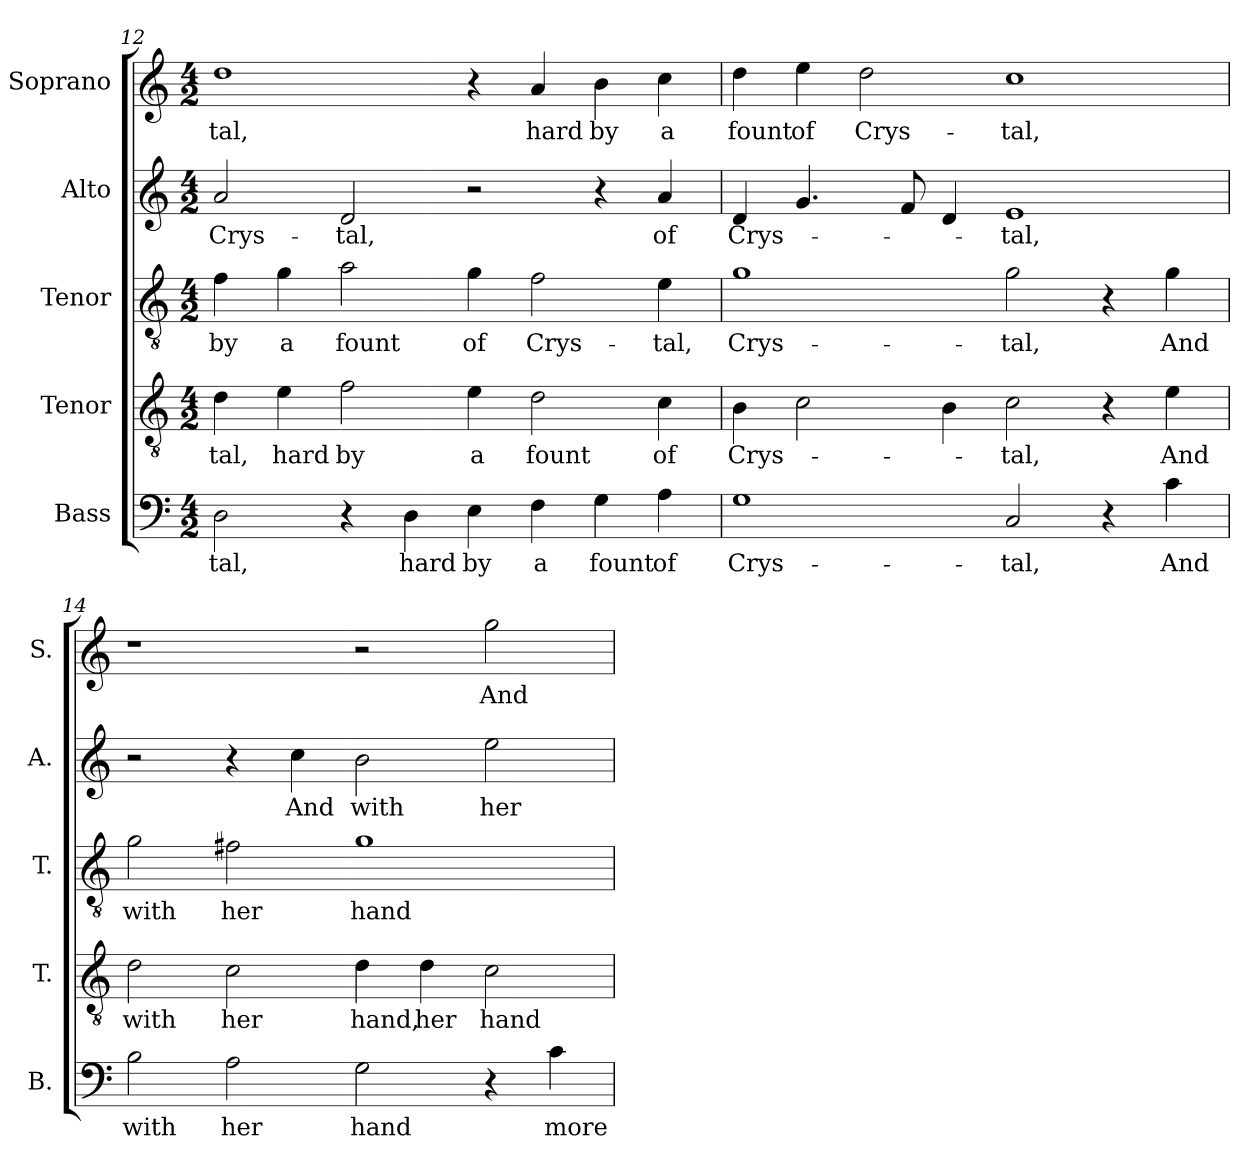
**kern	**text	**kern	**text	**kern	**text	**kern	**text	**kern	**text
*part5	*part5	*part4	*part4	*part3	*part3	*part2	*part2	*part1	*part1
*staff5	*staff5	*staff4	*staff4	*staff3	*staff3	*staff2	*staff2	*staff1	*staff1
*I"Bass	*	*I"Tenor	*	*I"Tenor	*	*I"Alto	*	*I"Soprano	*
*I'B.	*	*I'T.	*	*I'T.	*	*I'A.	*	*I'S.	*
!!LO:PB:g=z
*clefF4	*	*clefGv2	*	*clefGv2	*	*clefG2	*	*clefG2	*
*	*	*ITrd7c12	*	*ITrd7c12	*	*	*	*	*
*k[]	*	*k[]	*	*k[]	*	*k[]	*	*k[]	*
*C:	*	*C:	*	*C:	*	*C:	*	*C:	*
*M4/2	*	*M4/2	*	*M4/2	*	*M4/2	*	*M4/2	*
=12	=12	=12	=12	=12	=12	=12	=12	=12	=12
!	!LO:LY:b:color=#000000	!	!	!	!	!	!	!	!
!	!	!	!LO:LY:b:color=#000000	!	!	!	!	!	!
!	!	!	!	!	!LO:LY:b:color=#000000	!	!	!	!
!	!	!	!	!	!	!	!LO:LY:b:color=#000000	!	!
!	!	!	!	!	!	!	!	!	!LO:LY:b:color=#000000
2Di\	-tal,	4Di\	-tal,	4Fi\	by	2ai/	Crys-	1ddi	-tal,
!	!	!	!LO:LY:b:color=#000000	!	!	!	!	!	!
!	!	!	!	!	!LO:LY:b:color=#000000	!	!	!	!
.	.	4Ei\	hard	4Gi\	a	.	.	.	.
!	!	!	!LO:LY:b:color=#000000	!	!	!	!	!	!
!	!	!	!	!	!LO:LY:b:color=#000000	!	!	!	!
!	!	!	!	!	!	!	!LO:LY:b:color=#000000	!	!
4r	.	2Fi\	by	2Ai\	fount	2di/	-tal,	.	.
!	!LO:LY:b:color=#000000	!	!	!	!	!	!	!	!
4Di\	hard	.	.	.	.	.	.	.	.
!	!LO:LY:b:color=#000000	!	!	!	!	!	!	!	!
!	!	!	!LO:LY:b:color=#000000	!	!	!	!	!	!
!	!	!	!	!	!LO:LY:b:color=#000000	!	!	!	!
4Ei\	by	4Ei\	a	4Gi\	of	2r	.	4r	.
!	!LO:LY:b:color=#000000	!	!	!	!	!	!	!	!
!	!	!	!LO:LY:b:color=#000000	!	!	!	!	!	!
!	!	!	!	!	!LO:LY:b:color=#000000	!	!	!	!
!	!	!	!	!	!	!	!	!	!LO:LY:b:color=#000000
4Fi\	a	2Di\	fount	2Fi\	Crys-	.	.	4ai/	hard
!	!LO:LY:b:color=#000000	!	!	!	!	!	!	!	!
!	!	!	!	!	!	!	!	!	!LO:LY:b:color=#000000
4Gi\	fount	.	.	.	.	4r	.	4bi\	by
!	!LO:LY:b:color=#000000	!	!	!	!	!	!	!	!
!	!	!	!LO:LY:b:color=#000000	!	!	!	!	!	!
!	!	!	!	!	!LO:LY:b:color=#000000	!	!	!	!
!	!	!	!	!	!	!	!LO:LY:b:color=#000000	!	!
!	!	!	!	!	!	!	!	!	!LO:LY:b:color=#000000
4Ai\	of	4Ci\	of	4Ei\	-tal,	4ai/	of	4cci\	a
=13	=13	=13	=13	=13	=13	=13	=13	=13	=13
!	!LO:LY:b:color=#000000	!	!	!	!	!	!	!	!
!	!	!	!LO:LY:b:color=#000000	!	!	!	!	!	!
!	!	!	!	!	!LO:LY:b:color=#000000	!	!	!	!
!	!	!	!	!	!	!	!LO:LY:b:color=#000000	!	!
!	!	!	!	!	!	!	!	!	!LO:LY:b:color=#000000
1Gi	Crys-	4BBi\	Crys-	1Gi	Crys-	4di/	Crys-	4ddi\	fount
!	!	!	!	!	!	!	!	!	!LO:LY:b:color=#000000
.	.	2Ci\	.	.	.	4.gi/	.	4eei\	of
!	!	!	!	!	!	!	!	!	!LO:LY:b:color=#000000
.	.	.	.	.	.	.	.	2ddi\	Crys-
.	.	.	.	.	.	8fi/	.	.	.
.	.	4BBi\	.	.	.	4di/	.	.	.
!	!LO:LY:b:color=#000000	!	!	!	!	!	!	!	!
!	!	!	!LO:LY:b:color=#000000	!	!	!	!	!	!
!	!	!	!	!	!LO:LY:b:color=#000000	!	!	!	!
!	!	!	!	!	!	!	!LO:LY:b:color=#000000	!	!
!	!	!	!	!	!	!	!	!	!LO:LY:b:color=#000000
2Ci/	-tal,	2Ci\	-tal,	2Gi\	-tal,	1ei	-tal,	1cci	-tal,
4r	.	4r	.	4r	.	.	.	.	.
!	!LO:LY:b:color=#000000	!	!	!	!	!	!	!	!
!	!	!	!LO:LY:b:color=#000000	!	!	!	!	!	!
!	!	!	!	!	!LO:LY:b:color=#000000	!	!	!	!
4ci\	And	4Ei\	And	4Gi\	And	.	.	.	.
=14	=14	=14	=14	=14	=14	=14	=14	=14	=14
!	!LO:LY:b:color=#000000	!	!	!	!	!	!	!	!
!	!	!	!LO:LY:b:color=#000000	!	!	!	!	!	!
!	!	!	!	!	!LO:LY:b:color=#000000	!	!	!	!
2Bi\	with	2Di\	with	2Gi\	with	2r	.	1r	.
!	!LO:LY:b:color=#000000	!	!	!	!	!	!	!	!
!	!	!	!LO:LY:b:color=#000000	!	!	!	!	!	!
!	!	!	!	!	!LO:LY:b:color=#000000	!	!	!	!
2Ai\	her	2Ci\	her	2F#Xi\	her	4r	.	.	.
!	!	!	!	!	!	!	!LO:LY:b:color=#000000	!	!
.	.	.	.	.	.	4cci\	And	.	.
!	!LO:LY:b:color=#000000	!	!	!	!	!	!	!	!
!	!	!	!LO:LY:b:color=#000000	!	!	!	!	!	!
!	!	!	!	!	!LO:LY:b:color=#000000	!	!	!	!
!	!	!	!	!	!	!	!LO:LY:b:color=#000000	!	!
2Gi\	hand	4Di\	hand,	1Gi	hand	2bi\	with	2r	.
!	!	!	!LO:LY:b:color=#000000	!	!	!	!	!	!
.	.	4Di\	her	.	.	.	.	.	.
!	!	!	!LO:LY:b:color=#000000	!	!	!	!	!	!
!	!	!	!	!	!	!	!LO:LY:b:color=#000000	!	!
!	!	!	!	!	!	!	!	!	!LO:LY:b:color=#000000
4r	.	2Ci\	hand	.	.	2eei\	her	2ggi\	And
!	!LO:LY:b:color=#000000	!	!	!	!	!	!	!	!
4ci\	more	.	.	.	.	.	.	.	.
=	=	=	=	=	=	=	=	=	=
*-	*-	*-	*-	*-	*-	*-	*-	*-	*-
